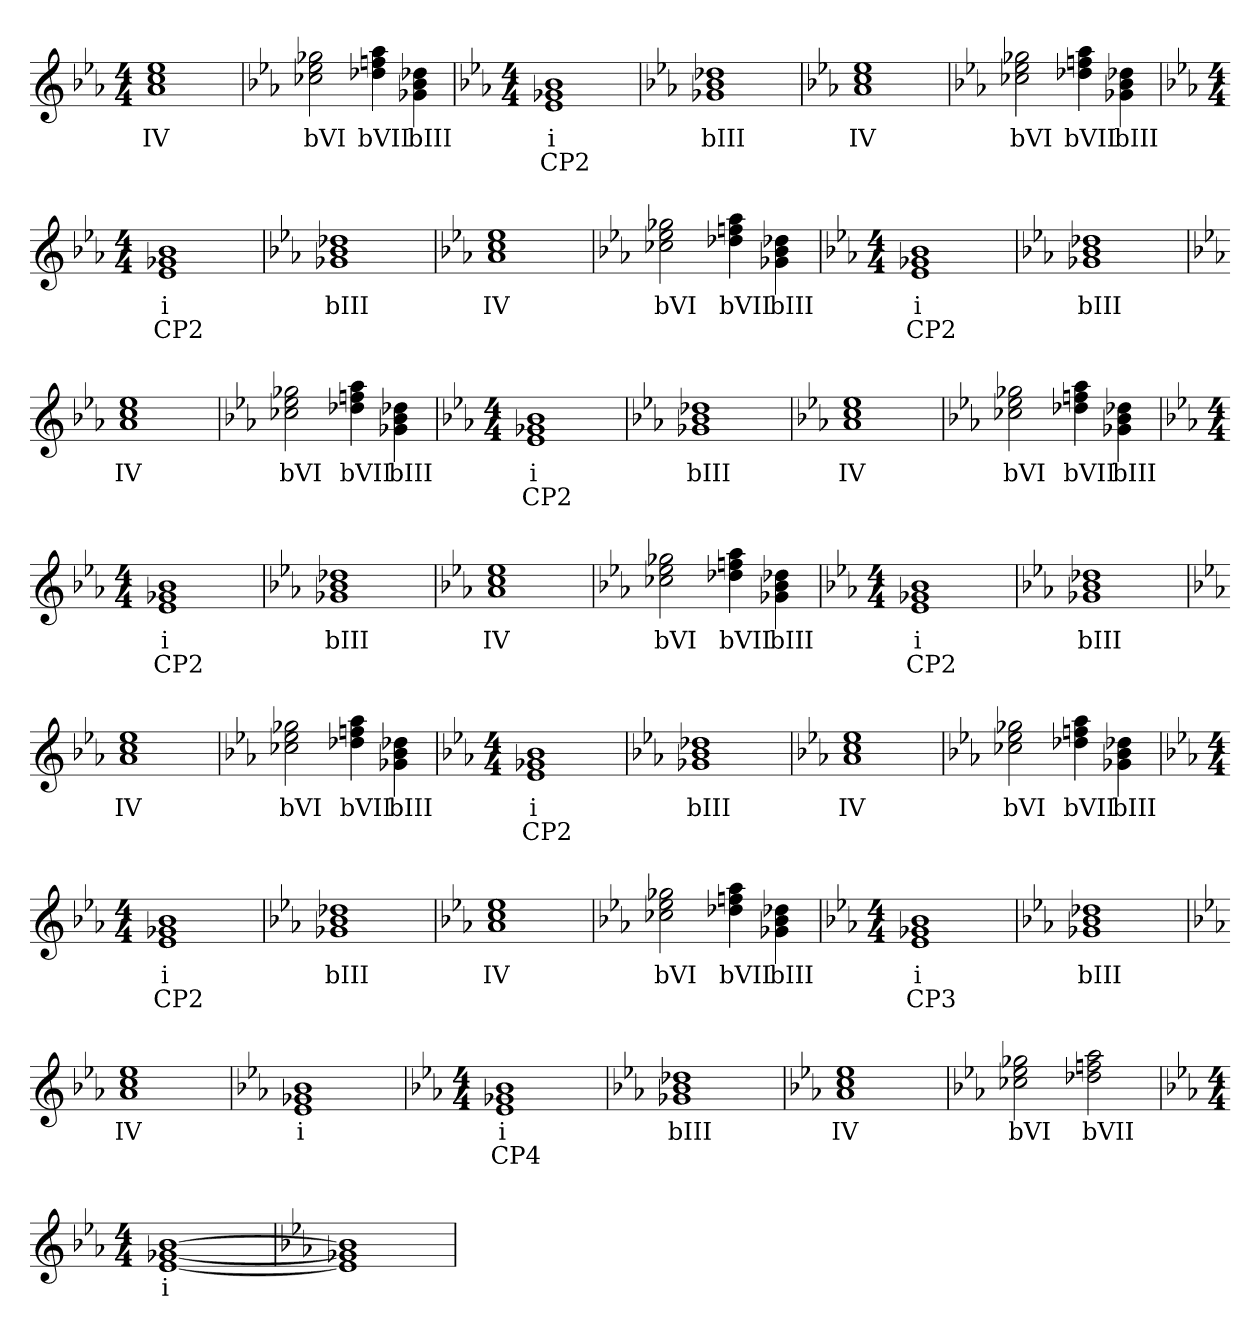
**kern	**text	**text
*part1	*part1	*part1
*staff1	*staff1	*staff1
*k[b-e-a-]	*	*
*E-:	*	*
*M4/4	*	*
=	=	=
1a- 1cc 1ee-	IV	.
=	=	=
*k[b-e-a-]	*	*
*E-:	*	*
2cc-X 2ee- 2gg-X	bVI	.
4dd-X 4ffn 4aa-	bVII	.
4g-X 4b- 4dd-X	bIII	.
=	=	=
*k[b-e-a-]	*	*
*E-:	*	*
*M4/4	*	*
1e- 1g-X 1b-	i	CP2
=	=	=
*k[b-e-a-]	*	*
*E-:	*	*
1g-X 1b- 1dd-X	bIII	.
=	=	=
*k[b-e-a-]	*	*
*E-:	*	*
1a- 1cc 1ee-	IV	.
=	=	=
*k[b-e-a-]	*	*
*E-:	*	*
2cc-X 2ee- 2gg-X	bVI	.
4dd-X 4ffn 4aa-	bVII	.
4g-X 4b- 4dd-X	bIII	.
=	=	=
*k[b-e-a-]	*	*
*E-:	*	*
*M4/4	*	*
1e- 1g-X 1b-	i	CP2
=	=	=
*k[b-e-a-]	*	*
*E-:	*	*
1g-X 1b- 1dd-X	bIII	.
=	=	=
*k[b-e-a-]	*	*
*E-:	*	*
1a- 1cc 1ee-	IV	.
=	=	=
*k[b-e-a-]	*	*
*E-:	*	*
2cc-X 2ee- 2gg-X	bVI	.
4dd-X 4ffn 4aa-	bVII	.
4g-X 4b- 4dd-X	bIII	.
=	=	=
*k[b-e-a-]	*	*
*E-:	*	*
*M4/4	*	*
1e- 1g-X 1b-	i	CP2
=	=	=
*k[b-e-a-]	*	*
*E-:	*	*
1g-X 1b- 1dd-X	bIII	.
=	=	=
*k[b-e-a-]	*	*
*E-:	*	*
1a- 1cc 1ee-	IV	.
=	=	=
*k[b-e-a-]	*	*
*E-:	*	*
2cc-X 2ee- 2gg-X	bVI	.
4dd-X 4ffn 4aa-	bVII	.
4g-X 4b- 4dd-X	bIII	.
=	=	=
*k[b-e-a-]	*	*
*E-:	*	*
*M4/4	*	*
1e- 1g-X 1b-	i	CP2
=	=	=
*k[b-e-a-]	*	*
*E-:	*	*
1g-X 1b- 1dd-X	bIII	.
=	=	=
*k[b-e-a-]	*	*
*E-:	*	*
1a- 1cc 1ee-	IV	.
=	=	=
*k[b-e-a-]	*	*
*E-:	*	*
2cc-X 2ee- 2gg-X	bVI	.
4dd-X 4ffn 4aa-	bVII	.
4g-X 4b- 4dd-X	bIII	.
=	=	=
*k[b-e-a-]	*	*
*E-:	*	*
*M4/4	*	*
1e- 1g-X 1b-	i	CP2
=	=	=
*k[b-e-a-]	*	*
*E-:	*	*
1g-X 1b- 1dd-X	bIII	.
=	=	=
*k[b-e-a-]	*	*
*E-:	*	*
1a- 1cc 1ee-	IV	.
=	=	=
*k[b-e-a-]	*	*
*E-:	*	*
2cc-X 2ee- 2gg-X	bVI	.
4dd-X 4ffn 4aa-	bVII	.
4g-X 4b- 4dd-X	bIII	.
=	=	=
*k[b-e-a-]	*	*
*E-:	*	*
*M4/4	*	*
1e- 1g-X 1b-	i	CP2
=	=	=
*k[b-e-a-]	*	*
*E-:	*	*
1g-X 1b- 1dd-X	bIII	.
=	=	=
*k[b-e-a-]	*	*
*E-:	*	*
1a- 1cc 1ee-	IV	.
=	=	=
*k[b-e-a-]	*	*
*E-:	*	*
2cc-X 2ee- 2gg-X	bVI	.
4dd-X 4ffn 4aa-	bVII	.
4g-X 4b- 4dd-X	bIII	.
=	=	=
*k[b-e-a-]	*	*
*E-:	*	*
*M4/4	*	*
1e- 1g-X 1b-	i	CP2
=	=	=
*k[b-e-a-]	*	*
*E-:	*	*
1g-X 1b- 1dd-X	bIII	.
=	=	=
*k[b-e-a-]	*	*
*E-:	*	*
1a- 1cc 1ee-	IV	.
=	=	=
*k[b-e-a-]	*	*
*E-:	*	*
2cc-X 2ee- 2gg-X	bVI	.
4dd-X 4ffn 4aa-	bVII	.
4g-X 4b- 4dd-X	bIII	.
=	=	=
*k[b-e-a-]	*	*
*E-:	*	*
*M4/4	*	*
1e- 1g-X 1b-	i	CP2
=	=	=
*k[b-e-a-]	*	*
*E-:	*	*
1g-X 1b- 1dd-X	bIII	.
=	=	=
*k[b-e-a-]	*	*
*E-:	*	*
1a- 1cc 1ee-	IV	.
=	=	=
*k[b-e-a-]	*	*
*E-:	*	*
2cc-X 2ee- 2gg-X	bVI	.
4dd-X 4ffn 4aa-	bVII	.
4g-X 4b- 4dd-X	bIII	.
=	=	=
*k[b-e-a-]	*	*
*E-:	*	*
*M4/4	*	*
1e- 1g-X 1b-	i	CP3
=	=	=
*k[b-e-a-]	*	*
*E-:	*	*
1g-X 1b- 1dd-X	bIII	.
=	=	=
*k[b-e-a-]	*	*
*E-:	*	*
1a- 1cc 1ee-	IV	.
=	=	=
*k[b-e-a-]	*	*
*E-:	*	*
1e- 1g-X 1b-	i	.
=	=	=
*k[b-e-a-]	*	*
*E-:	*	*
*M4/4	*	*
1e- 1g-X 1b-	i	CP4
=	=	=
*k[b-e-a-]	*	*
*E-:	*	*
1g-X 1b- 1dd-X	bIII	.
=	=	=
*k[b-e-a-]	*	*
*E-:	*	*
1a- 1cc 1ee-	IV	.
=	=	=
*k[b-e-a-]	*	*
*E-:	*	*
2cc-X 2ee- 2gg-X	bVI	.
2dd-X 2ffn 2aa-	bVII	.
=	=	=
*k[b-e-a-]	*	*
*E-:	*	*
*M4/4	*	*
[1e- [1g-X [1b-	i	.
=	=	=
*k[b-e-a-]	*	*
*E-:	*	*
1e-] 1g-X] 1b-]	.	.
=	=	=
*-	*-	*-
